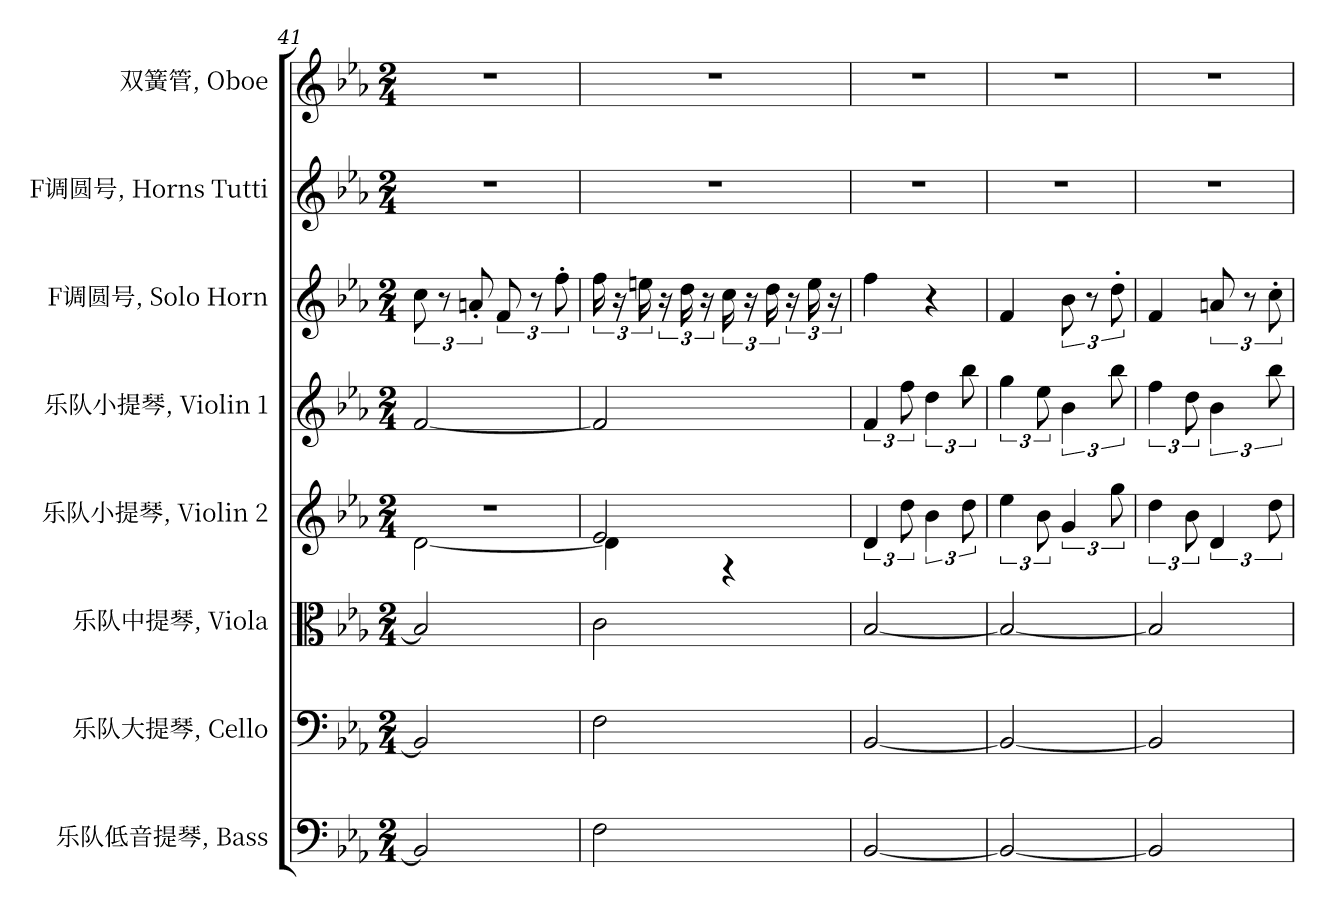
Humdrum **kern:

**kern	**kern	**kern	**kern	**kern	**kern	**kern	**kern
*part8	*part7	*part6	*part5	*part4	*part3	*part2	*part1
*staff8	*staff7	*staff6	*staff5	*staff4	*staff3	*staff2	*staff1
*I"乐队低音提琴, Bass	*I"乐队大提琴, Cello	*I"乐队中提琴, Viola	*I"乐队小提琴, Violin 2	*I"乐队小提琴, Violin 1	*I"F调圆号, Solo Horn	*I"F调圆号, Horns Tutti	*I"双簧管, Oboe
*	*	*	*	*	*I'F Hn.	*I'F Hn.	*I'Ob.
*clefF4	*clefF4	*clefC3	*clefG2	*clefG2	*clefG2	*clefG2	*clefG2
*ITrd7c12	*	*	*	*	*ITrd4c7	*ITrd4c7	*
*k[b-e-a-]	*k[b-e-a-]	*k[b-e-a-]	*k[b-e-a-]	*k[b-e-a-]	*k[b-e-a-d-]	*k[b-e-a-d-]	*k[b-e-a-]
*M2/4	*M2/4	*M2/4	*M2/4	*M2/4	*M2/4	*M2/4	*M2/4
=41	=41	=41	=41	=41	=41	=41	=41
*	*	*	*^	*	*	*	*
2BBB-/]	2BB-/]	2B-/]	2r	[2d\	[2f/	12f\	2r	2r
.	.	.	.	.	.	12r	.	.
.	.	.	.	.	.	12dn'/	.	.
.	.	.	.	.	.	12B-/	.	.
.	.	.	.	.	.	12r	.	.
.	.	.	.	.	.	12b-'\	.	.
!!LO:PB:g=z
=42	=42	=42	=42	=42	=42	=42	=42	=42
2FF\	2F\	2c\	2e-/	4d\]	2f/]	24b-\	2r	2r
.	.	.	.	.	.	24r	.	.
.	.	.	.	.	.	24an\	.	.
.	.	.	.	.	.	24r	.	.
.	.	.	.	.	.	24g\	.	.
.	.	.	.	.	.	24r	.	.
.	.	.	.	4r	.	24f\	.	.
.	.	.	.	.	.	24r	.	.
.	.	.	.	.	.	24g\	.	.
.	.	.	.	.	.	24r	.	.
.	.	.	.	.	.	24a\	.	.
.	.	.	.	.	.	24r	.	.
*	*	*	*v	*v	*	*	*	*
=43	=43	=43	=43	=43	=43	=43	=43
[2BBB-/	[2BB-/	[2B-/	6d/	6f/	4b-\	2r	2r
.	.	.	12dd\	12ff\	.	.	.
.	.	.	6b-\	6dd\	4r	.	.
.	.	.	12dd\	12bb-\	.	.	.
=44	=44	=44	=44	=44	=44	=44	=44
2BBB-/_	2BB-/_	2B-/_	6ee-\	6gg\	4B-/	2r	2r
.	.	.	12b-\	12ee-\	.	.	.
.	.	.	6g/	6b-\	12e-\	.	.
.	.	.	.	.	12r	.	.
.	.	.	12gg\	12bb-\	12g'\	.	.
=45	=45	=45	=45	=45	=45	=45	=45
2BBB-/]	2BB-/]	2B-/]	6dd\	6ff\	4B-/	2r	2r
.	.	.	12b-\	12dd\	.	.	.
.	.	.	6d/	6b-\	12dn/	.	.
.	.	.	.	.	12r	.	.
.	.	.	12dd\	12bb-\	12f'\	.	.
=	=	=	=	=	=	=	=
*-	*-	*-	*-	*-	*-	*-	*-
